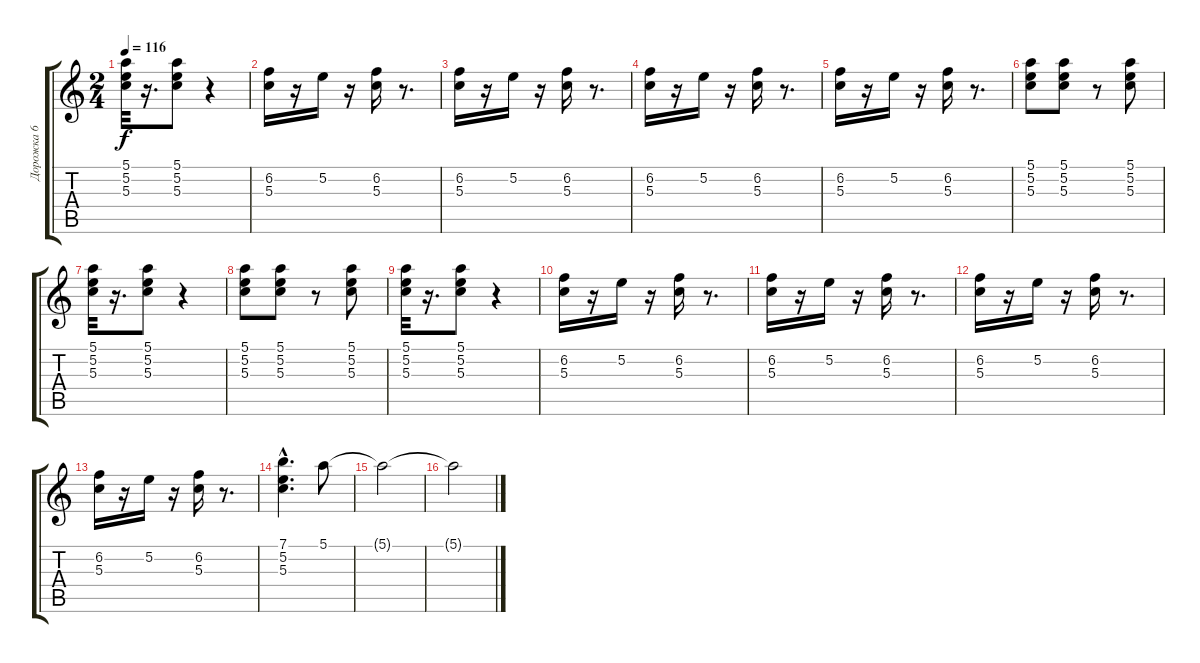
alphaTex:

\track ("Дорожка 6" "Дорожка 6") {instrument acousticguitarsteel}
\staff {score tabs}
\tuning (E4 B3 G3 D3 A2 E2) {hide}
\ts (2 4)
\tempo 116
\clef g2
\ks c
(5.1 5.2 5.3).32{dy f} r.16{d} (5.1 5.2 5.3).8 r.4 |
(6.2 5.3).16 r.16 5.2.16 r.16 (6.2 5.3).16 r.8{d} |
(6.2 5.3).16 r.16 5.2.16 r.16 (6.2 5.3).16 r.8{d} |
(6.2 5.3).16 r.16 5.2.16 r.16 (6.2 5.3).16 r.8{d} |
(6.2 5.3).16 r.16 5.2.16 r.16 (6.2 5.3).16 r.8{d} |
(5.1 5.2 5.3).8 (5.1 5.2 5.3).8 r.8 (5.1 5.2 5.3).8 |
(5.1 5.2 5.3).32 r.16{d} (5.1 5.2 5.3).8 r.4 |
(5.1 5.2 5.3).8 (5.1 5.2 5.3).8 r.8 (5.1 5.2 5.3).8 |
(5.1 5.2 5.3).32 r.16{d} (5.1 5.2 5.3).8 r.4 |
(6.2 5.3).16 r.16 5.2.16 r.16 (6.2 5.3).16 r.8{d} |
(6.2 5.3).16 r.16 5.2.16 r.16 (6.2 5.3).16 r.8{d} |
(6.2 5.3).16 r.16 5.2.16 r.16 (6.2 5.3).16 r.8{d} |
(6.2 5.3).16 r.16 5.2.16 r.16 (6.2 5.3).16 r.8{d} |
(7.1{hac} 5.2 5.3).4{d} 5.1.8 |
5.1{t}.2 |
5.1{t}.2
